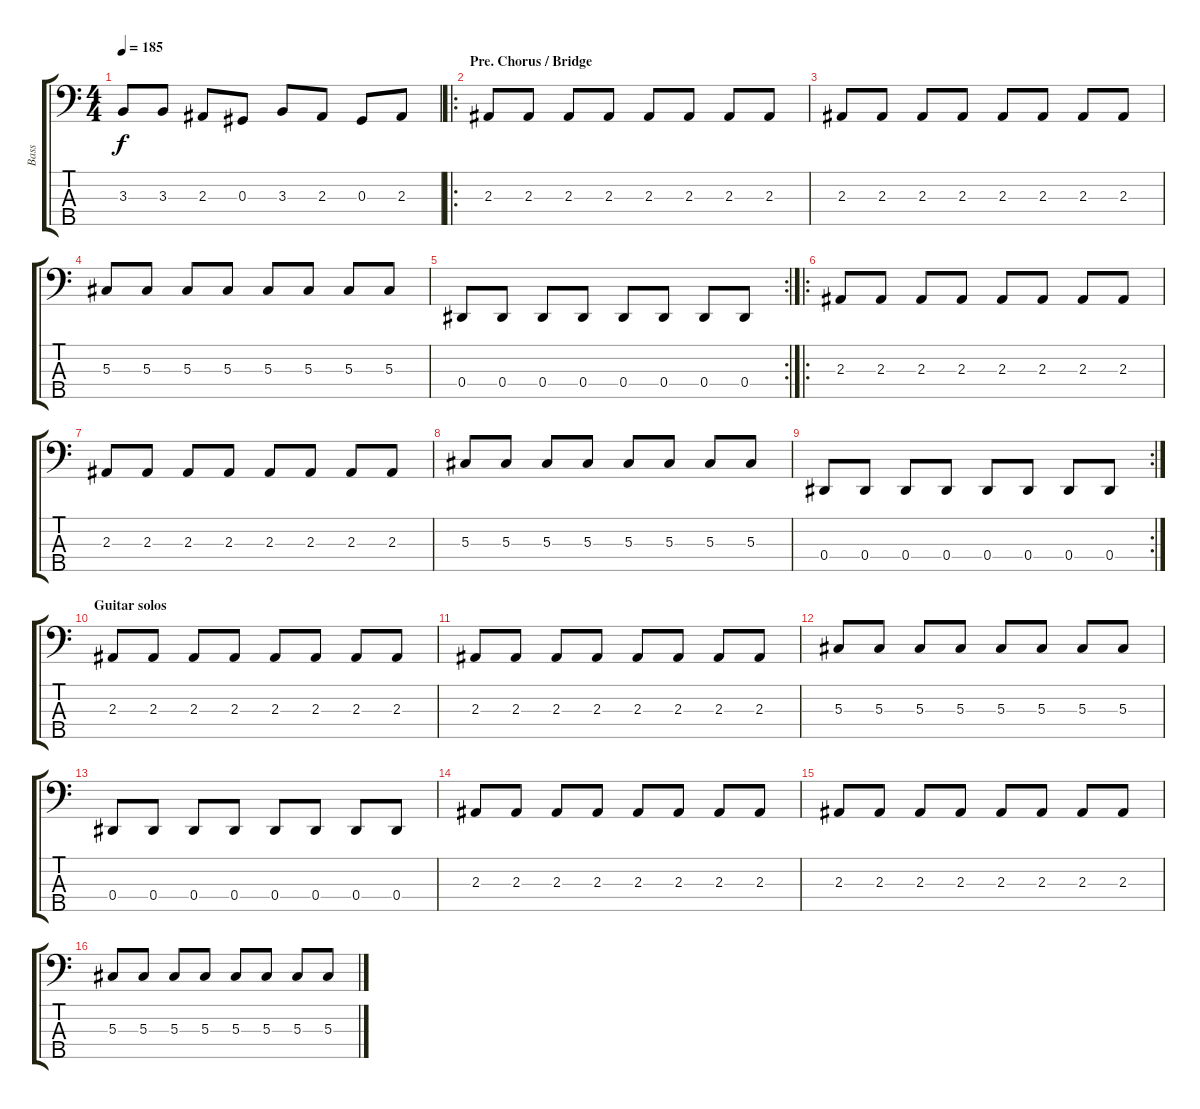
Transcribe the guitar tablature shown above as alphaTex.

\track ("Bass" "Bass") {instrument electricbassfinger}
\staff {score tabs}
\tuning (Gb2 Db2 Ab1 Eb1 Bb0) {hide}
\ts (4 4)
\tempo 185
\clef f4
\ks c
3.3{t}.8{dy f} 3.3.8 2.3.8 0.3.8 3.3.8 2.3.8 0.3.8 2.3.8 |
\ro
\section ("" "Pre. Chorus / Bridge")
2.3.8 2.3.8 2.3.8 2.3.8 2.3.8 2.3.8 2.3.8 2.3.8 |
2.3.8 2.3.8 2.3.8 2.3.8 2.3.8 2.3.8 2.3.8 2.3.8 |
5.3.8 5.3.8 5.3.8 5.3.8 5.3.8 5.3.8 5.3.8 5.3.8 |
\rc 2
0.4.8 0.4.8 0.4.8 0.4.8 0.4.8 0.4.8 0.4.8 0.4.8 |
\ro
2.3.8 2.3.8 2.3.8 2.3.8 2.3.8 2.3.8 2.3.8 2.3.8 |
2.3.8 2.3.8 2.3.8 2.3.8 2.3.8 2.3.8 2.3.8 2.3.8 |
5.3.8 5.3.8 5.3.8 5.3.8 5.3.8 5.3.8 5.3.8 5.3.8 |
\rc 2
0.4.8 0.4.8 0.4.8 0.4.8 0.4.8 0.4.8 0.4.8 0.4.8 |
\section ("" "Guitar solos")
2.3.8 2.3.8 2.3.8 2.3.8 2.3.8 2.3.8 2.3.8 2.3.8 |
2.3.8 2.3.8 2.3.8 2.3.8 2.3.8 2.3.8 2.3.8 2.3.8 |
5.3.8 5.3.8 5.3.8 5.3.8 5.3.8 5.3.8 5.3.8 5.3.8 |
0.4.8 0.4.8 0.4.8 0.4.8 0.4.8 0.4.8 0.4.8 0.4.8 |
2.3.8 2.3.8 2.3.8 2.3.8 2.3.8 2.3.8 2.3.8 2.3.8 |
2.3.8 2.3.8 2.3.8 2.3.8 2.3.8 2.3.8 2.3.8 2.3.8 |
5.3.8 5.3.8 5.3.8 5.3.8 5.3.8 5.3.8 5.3.8 5.3.8
